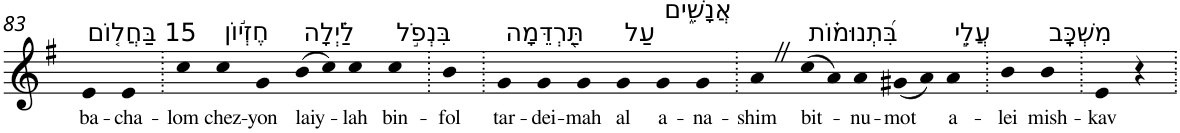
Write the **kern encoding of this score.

**kern	**text
*part1	*part1
*staff1	*staff1
*I"Piano	*
*I'Pno	*
!!LO:PB:g=z
*clefG2	*
*k[f#]	*
*G:	*
=83	=83
!LO:TX:a:t=15 בַּחֲל֤וֹם	!
!	!LO:LY:b
4e	ba-
!	!LO:LY:b
4e	-cha-
=84.	=84.
!	!LO:LY:b
4cc	-lom
!LO:TX:a:t=חֶזְי֬וֹן	!
!	!LO:LY:b
4cc	chez-
!	!LO:LY:b
4g	-yon
!LO:TX:a:t=לַ֗יְלָה	!
!	!LO:LY:b
(8b	laiy-
8cc)	.
!	!LO:LY:b
4cc	-lah
!LO:TX:a:t=בִּנְפֹ֣ל	!
!	!LO:LY:b
4cc	bin-
=85.	=85.
!	!LO:LY:b
4b	-fol
=86.	=86.
!LO:TX:a:t=תַּ֭רְדֵּמָה	!
!	!LO:LY:b
4g	tar-
!	!LO:LY:b
4g	-dei-
!	!LO:LY:b
4g	-mah
!LO:TX:a:t=עַל	!
!	!LO:LY:b
4g	al
!LO:TX:a:t=אֲנָשִׁ֑ים	!
!	!LO:LY:b
4g	a-
!	!LO:LY:b
4g	-na-
=87.	=87.
!	!LO:LY:b
4aZ	-shim
!LO:TX:a:t=בִּ֝תְנוּמ֗וֹת	!
!	!LO:LY:b
(8cc	bit-
8a)	.
!	!LO:LY:b
4a	-nu-
!	!LO:LY:b
(8g#X	-mot
8a)	.
!LO:TX:a:t=עֲלֵ֣י	!
!	!LO:LY:b
4a	a-
=88.	=88.
!	!LO:LY:b
4b	-lei
!LO:TX:a:t=מִשְׁכָּֽב	!
!	!LO:LY:b
4b	mish-
=89.	=89.
!	!LO:LY:b
4e	-kav
4r	.
=.	=.
*-	*-
